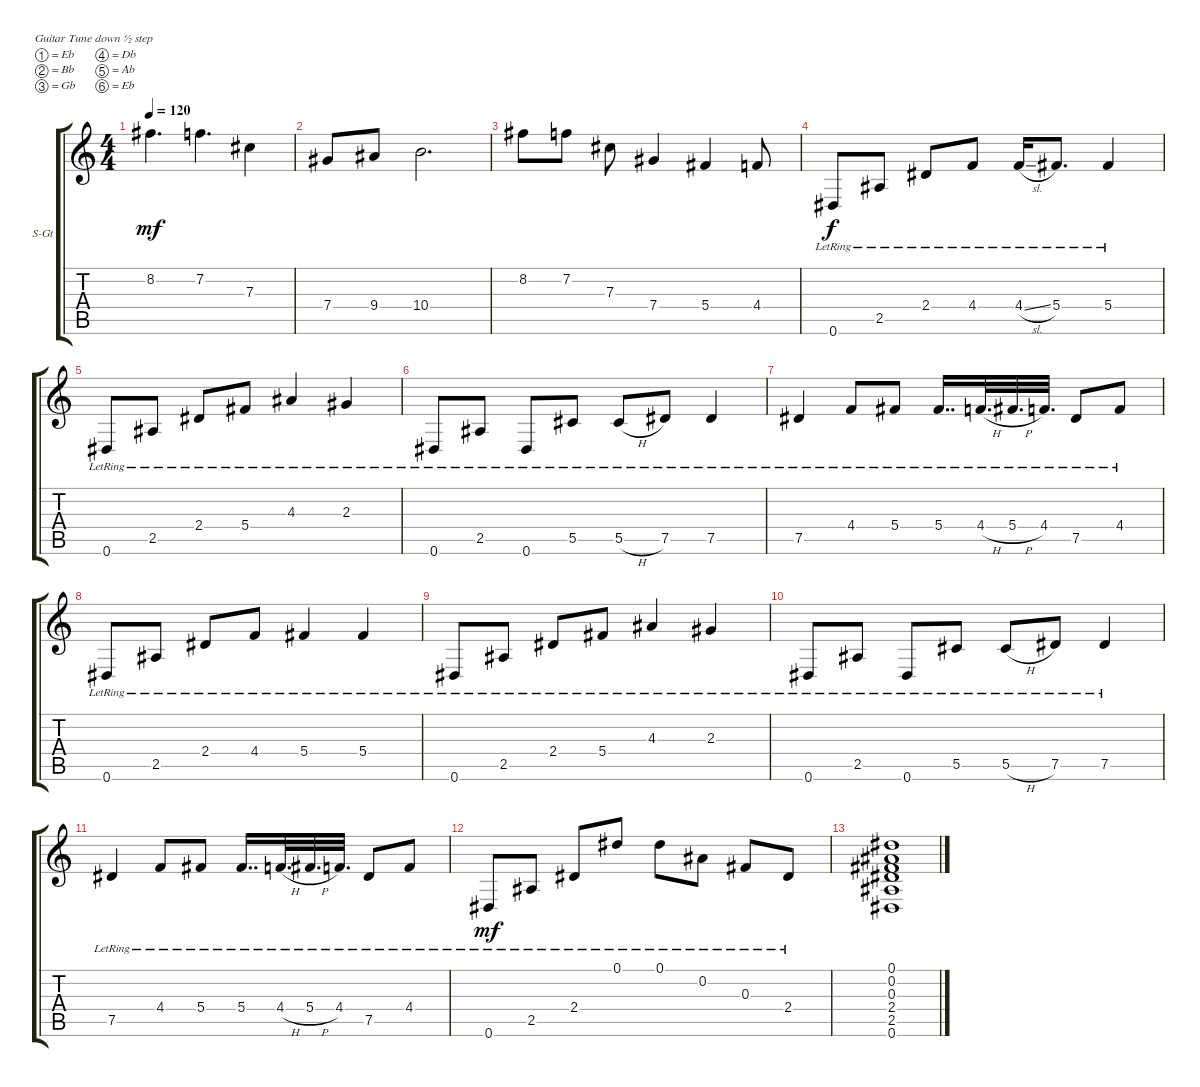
\defaultSystemsLayout 4
\bracketExtendMode groupsimilarinstruments
\firstSystemTrackNameOrientation horizontal
\otherSystemsTrackNameOrientation horizontal
\track ("Lead Guitar" "S-Gt") {instrument acousticguitarsteel}
\staff {score tabs}
\tuning (Eb4 Bb3 Gb3 Db3 Ab2 Eb2)
\ts (4 4)
\tempo 120
\clef g2
\ks c
8.2.4{d dy mf} 7.2.4{d} 7.3.4 |
7.4.8 9.4.8 10.4.2{d} |
8.2.8 7.2.8 7.3.8 7.4.4 5.4.4 4.4.8 |
0.6{lr}.8{dy f} 2.5{lr}.8 2.4{lr}.8 4.4{lr}.8 4.4{sl lr}.16 5.4{lr}.8{d} 5.4{lr}.4 |
0.6{lr}.8 2.5{lr}.8 2.4{lr}.8 5.4{lr}.8 4.3{lr}.4 2.3{lr}.4 |
0.6{lr}.8 2.5{lr}.8 0.6{lr}.8 5.5{lr}.8 5.5{h lr}.8 7.5{lr}.8 7.5{lr}.4 |
7.5{lr}.4 4.4{lr}.8 5.4{lr}.8 5.4{lr}.16{dd} 4.4{h lr}.32{d} 5.4{h lr}.32{d} 4.4{lr}.32{d} 7.5{lr}.8 4.4{lr}.8 |
0.6{lr}.8 2.5{lr}.8 2.4{lr}.8 4.4{lr}.8 5.4{lr}.4 5.4{lr}.4 |
0.6{lr}.8 2.5{lr}.8 2.4{lr}.8 5.4{lr}.8 4.3{lr}.4 2.3{lr}.4 |
0.6{lr}.8 2.5{lr}.8 0.6{lr}.8 5.5{lr}.8 5.5{h lr}.8 7.5{lr}.8 7.5{lr}.4 |
7.5{lr}.4 4.4{lr}.8 5.4{lr}.8 5.4{lr}.16{dd} 4.4{h lr}.32{d} 5.4{h lr}.32{d} 4.4{lr}.32{d} 7.5{lr}.8 4.4{lr}.8 |
0.6{lr}.8{dy mf} 2.5{lr}.8 2.4{lr}.8 0.1{lr}.8 0.1{lr}.8 0.2{lr}.8 0.3{lr}.8 2.4{lr}.8 |
(0.6 2.5 2.4 0.3 0.2 0.1).1
